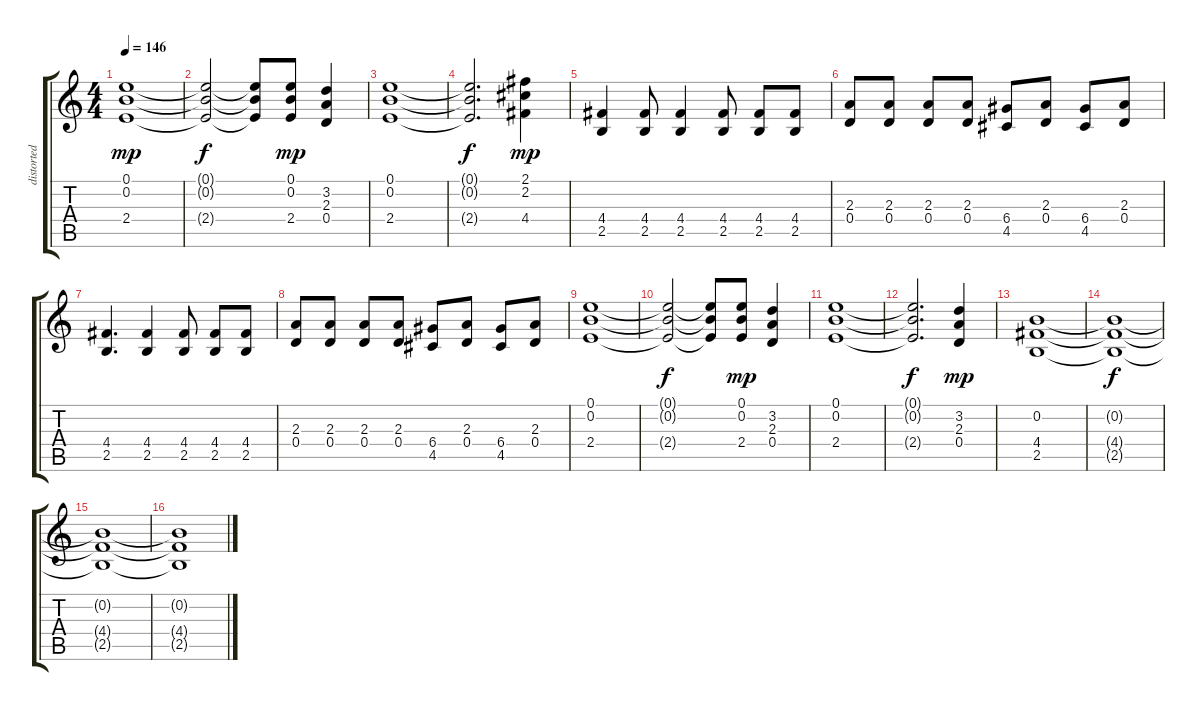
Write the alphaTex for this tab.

\track ("distorted guitar" "distorted ") {instrument distortionguitar}
\staff {score tabs}
\tuning (E4 B3 G3 D3 A2 E2) {hide}
\ts (4 4)
\tempo 146
\clef g2
\ks c
(0.1 0.2 2.4).1{dy mp} |
(0.1{t} 0.2{t} 2.4{t}).2{dy f} (0.1{t} 0.2{t} 2.4{t}).8 (0.1 0.2 2.4).8{dy mp} (3.2 2.3 0.4).4 |
(0.1 0.2 2.4).1 |
(0.1{t} 0.2{t} 2.4{t}).2{d dy f} (2.1 2.2 4.4).4{dy mp} |
(4.4 2.5).4 (4.4 2.5).8 (4.4 2.5).4 (4.4 2.5).8 (4.4 2.5).8 (4.4 2.5).8 |
(2.3 0.4).8 (2.3 0.4).8 (2.3 0.4).8 (2.3 0.4).8 (6.4 4.5).8 (2.3 0.4).8 (6.4 4.5).8 (2.3 0.4).8 |
(4.4 2.5).4{d} (4.4 2.5).4 (4.4 2.5).8 (4.4 2.5).8 (4.4 2.5).8 |
(2.3 0.4).8 (2.3 0.4).8 (2.3 0.4).8 (2.3 0.4).8 (6.4 4.5).8 (2.3 0.4).8 (6.4 4.5).8 (2.3 0.4).8 |
(0.1 0.2 2.4).1 |
(0.1{t} 0.2{t} 2.4{t}).2{dy f} (0.1{t} 0.2{t} 2.4{t}).8 (0.1 0.2 2.4).8{dy mp} (3.2 2.3 0.4).4 |
(0.1 0.2 2.4).1 |
(0.1{t} 0.2{t} 2.4{t}).2{d dy f} (3.2 2.3 0.4).4{dy mp} |
(0.2 4.4 2.5).1 |
(0.2{t} 4.4{t} 2.5{t}).1{dy f} |
(0.2{t} 4.4{t} 2.5{t}).1 |
(0.2{t} 4.4{t} 2.5{t}).1
